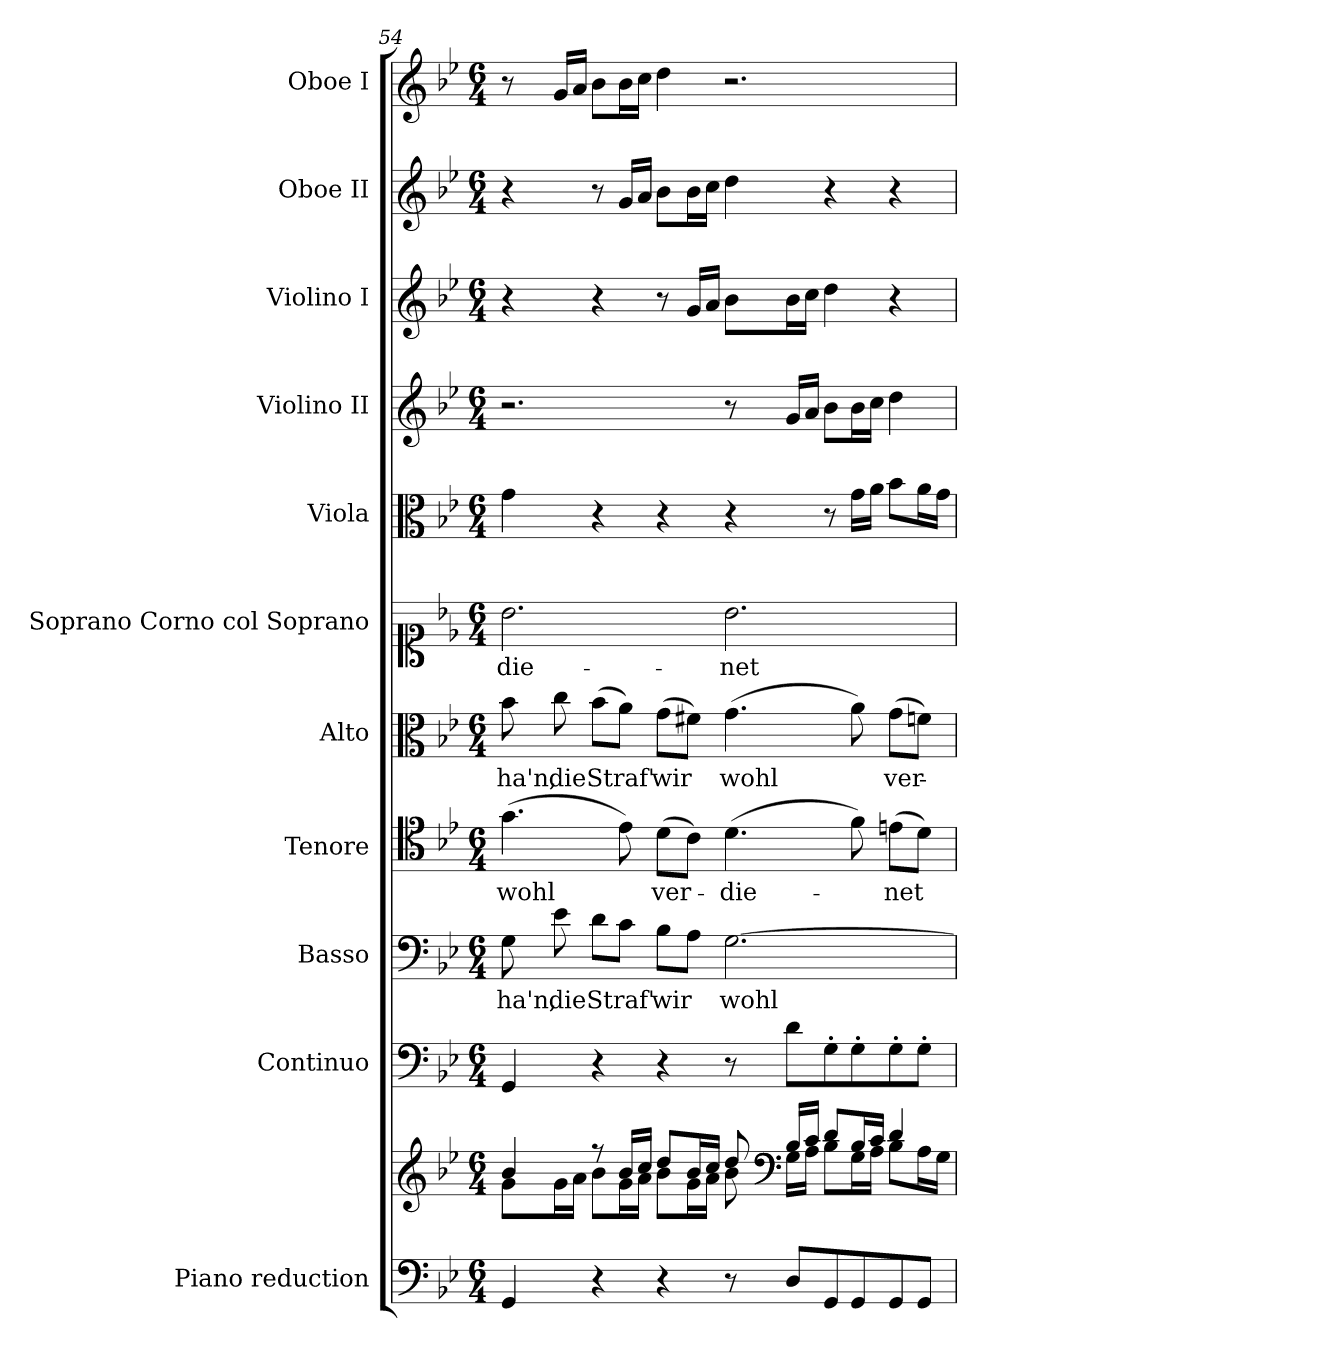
**kern	**kern	**kern	**kern	**text	**kern	**text	**kern	**text	**kern	**text	**kern	**kern	**kern	**kern	**kern
*part11	*part11	*part10	*part9	*part9	*part8	*part8	*part7	*part7	*part6	*part6	*part5	*part4	*part3	*part2	*part1
*staff12	*staff11	*staff10	*staff9	*staff9	*staff8	*staff8	*staff7	*staff7	*staff6	*staff6	*staff5	*staff4	*staff3	*staff2	*staff1
*I"Piano reduction	*	*I"Continuo	*I"Basso	*	*I"Tenore	*	*I"Alto	*	*I"Soprano Corno col Soprano	*	*I"Viola	*I"Violino II	*I"Violino I	*I"Oboe II	*I"Oboe I
*I'Pno	*	*	*	*	*	*	*	*	*	*	*I'Vla	*I'Vln	*I'Vln	*I'Ob	*I'Ob
*clefF4	*clefG2	*clefF4	*clefF4	*	*clefC4	*	*clefC3	*	*clefC1	*	*clefC3	*clefG2	*clefG2	*clefG2	*clefG2
*k[b-e-]	*k[b-e-]	*k[b-e-]	*k[b-e-]	*	*k[b-e-]	*	*k[b-e-]	*	*k[b-e-]	*	*k[b-e-]	*k[b-e-]	*k[b-e-]	*k[b-e-]	*k[b-e-]
*M6/4	*M6/4	*M6/4	*M6/4	*	*M6/4	*	*M6/4	*	*M6/4	*	*M6/4	*M6/4	*M6/4	*M6/4	*M6/4
=54	=54	=54	=54	=54	=54	=54	=54	=54	=54	=54	=54	=54	=54	=54	=54
*	*^	*	*	*	*	*	*	*	*	*	*	*	*	*	*
!	!	!	!	!	!LO:LY:b	!	!LO:LY:b	!	!LO:LY:b	!	!LO:LY:b	!	!	!	!	!
4GG/	4b-/	8g\L	4GG/	8G\	ha'n,	(4.g\	wohl	8b-\	ha'n,	2.b-\	-die-	4g\	2.r	4r	4r	8r
!	!	!	!	!	!LO:LY:b	!	!	!	!LO:LY:b	!	!	!	!	!	!	!
.	.	16g\L	.	8e-\	die	.	.	8cc\	die	.	.	.	.	.	.	16g/LL
.	.	16a\JJ	.	.	.	.	.	.	.	.	.	.	.	.	.	16a/JJ
!	!	!	!	!	!LO:LY:b	!	!	!	!LO:LY:b	!	!	!	!	!	!	!
4r	8r	8b-\L	4r	8d\L	Straf'	.	.	(8b-\L	Straf'	.	.	4r	.	4r	8r	8b-\L
.	16b-/LL	16g\L	.	8c\J	.	8e-\)	.	8a\J)	.	.	.	.	.	.	16g/LL	16b-\L
.	16cc/JJ	16a\JJ	.	.	.	.	.	.	.	.	.	.	.	.	16a/JJ	16cc\JJ
!	!	!	!	!	!LO:LY:b	!	!LO:LY:b	!	!LO:LY:b	!	!	!	!	!	!	!
4r	8dd/L	8b-\L	4r	8B-\L	wir	(8d\L	ver-	(8g\L	wir	.	.	4r	.	8r	8b-\L	4dd\
.	16b-/L	16g\L	.	8A\J	.	8c\J)	.	8f#X\J)	.	.	.	.	.	16g/LL	16b-\L	.
.	16cc/JJ	16a\JJ	.	.	.	.	.	.	.	.	.	.	.	16a/JJ	16cc\JJ	.
!	!	!	!	!	!LO:LY:b	!	!LO:LY:b	!	!LO:LY:b	!	!LO:LY:b	!	!	!	!	!
8r	8dd/	8b-\	8r	[2.G\	wohl	(4.d\	-die-	(4.g\	wohl	2.b-\	-net	4r	8r	8b-\L	4dd\	2.r
*	*clefF4	*	*	*	*	*	*	*	*	*	*	*	*	*	*	*
8D/L	16B-/LL	16G\LL	8d\L	.	.	.	.	.	.	.	.	.	16g/LL	16b-\L	.	.
.	16c/JJ	16A\JJ	.	.	.	.	.	.	.	.	.	.	16a/JJ	16cc\JJ	.	.
8GG/	8d/L	8B-\L	8G'\	.	.	.	.	.	.	.	.	8r	8b-\L	4dd\	4r	.
8GG/	16B-/L	16G\L	8G'\	.	.	8f\)	.	8a\)	.	.	.	16g\LL	16b-\L	.	.	.
.	16c/JJ	16A\JJ	.	.	.	.	.	.	.	.	.	16a\JJ	16cc\JJ	.	.	.
!	!	!	!	!	!	!	!LO:LY:b	!	!LO:LY:b	!	!	!	!	!	!	!
8GG/	4d/	8B-\L	8G'\	.	.	(8en\L	-net	(8g\L	ver-	.	.	8b-\L	4dd\	4r	4r	.
8GG/J	.	16A\L	8G'\J	.	.	8d\J)	.	8fn\J)	.	.	.	16a\L	.	.	.	.
.	.	16G\JJ	.	.	.	.	.	.	.	.	.	16g\JJ	.	.	.	.
*	*v	*v	*	*	*	*	*	*	*	*	*	*	*	*	*	*
=	=	=	=	=	=	=	=	=	=	=	=	=	=	=	=
*-	*-	*-	*-	*-	*-	*-	*-	*-	*-	*-	*-	*-	*-	*-	*-
